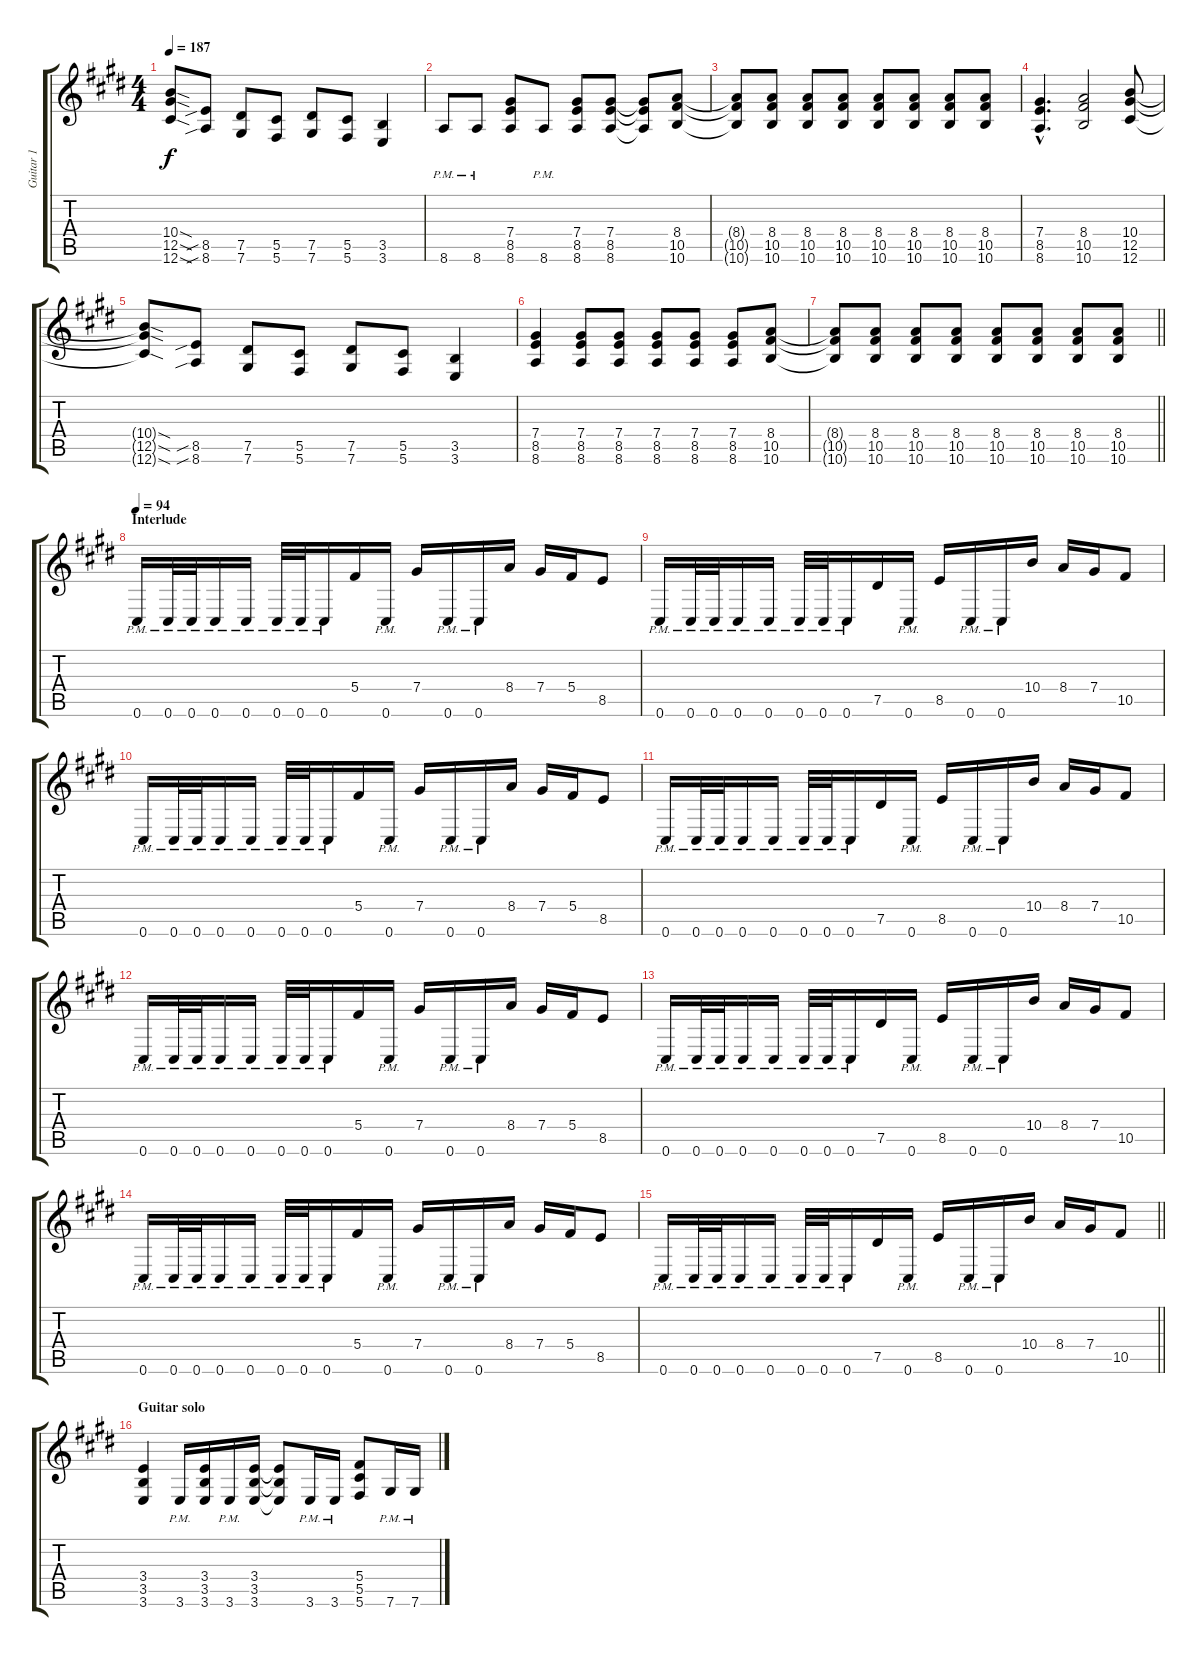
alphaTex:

\track ("Guitar 1" "Guitar 1") {instrument overdrivenguitar}
\staff {score tabs}
\tuning (Eb4 Bb3 Gb3 Db3 Ab2 Db2) {hide}
\ts (4 4)
\tempo 187
\clef g2
\ks e
(10.4{sod t} 12.5{sod t} 12.6{sod t}).8{dy f} (8.5{sib} 8.6{sib}).8 (7.5 7.6).8 (5.5 5.6).8 (7.5 7.6).8 (5.5 5.6).8 (3.5 3.6).4 |
8.6{pm}.8 8.6{pm}.8 (7.4 8.5 8.6).8 8.6{pm}.8 (7.4 8.5 8.6).8 (7.4 8.5 8.6).8 (7.4{t} 8.5{t} 8.6{t}).8 (8.4 10.5 10.6).8 |
(8.4{t} 10.5{t} 10.6{t}).8 (8.4 10.5 10.6).8 (8.4 10.5 10.6).8 (8.4 10.5 10.6).8 (8.4 10.5 10.6).8 (8.4 10.5 10.6).8 (8.4 10.5 10.6).8 (8.4 10.5 10.6).8 |
(7.4{hac} 8.5{hac} 8.6{hac}).4{d} (8.4 10.5 10.6).2 (10.4 12.5 12.6).8 |
(10.4{sod t} 12.5{sod t} 12.6{sod t}).8 (8.5{sib} 8.6{sib}).8 (7.5 7.6).8 (5.5 5.6).8 (7.5 7.6).8 (5.5 5.6).8 (3.5 3.6).4 |
(7.4 8.5 8.6).4 (7.4 8.5 8.6).8 (7.4 8.5 8.6).8 (7.4 8.5 8.6).8 (7.4 8.5 8.6).8 (7.4 8.5 8.6).8 (8.4 10.5 10.6).8 |
\barLineRight lightlight
(8.4{t} 10.5{t} 10.6{t}).8 (8.4 10.5 10.6).8 (8.4 10.5 10.6).8 (8.4 10.5 10.6).8 (8.4 10.5 10.6).8 (8.4 10.5 10.6).8 (8.4 10.5 10.6).8 (8.4 10.5 10.6).8 |
\section ("" "Interlude")
\tempo 94
0.6{pm}.16 0.6{pm}.32 0.6{pm}.32 0.6{pm}.16 0.6{pm}.16 0.6{pm}.32 0.6{pm}.32 0.6{pm}.16 5.4.16 0.6{pm}.16 7.4.16 0.6{pm}.16 0.6{pm}.16 8.4.16 7.4.16 5.4.16 8.5.8 |
0.6{pm}.16 0.6{pm}.32 0.6{pm}.32 0.6{pm}.16 0.6{pm}.16 0.6{pm}.32 0.6{pm}.32 0.6{pm}.16 7.5.16 0.6{pm}.16 8.5.16 0.6{pm}.16 0.6{pm}.16 10.4.16 8.4.16 7.4.16 10.5.8 |
0.6{pm}.16 0.6{pm}.32 0.6{pm}.32 0.6{pm}.16 0.6{pm}.16 0.6{pm}.32 0.6{pm}.32 0.6{pm}.16 5.4.16 0.6{pm}.16 7.4.16 0.6{pm}.16 0.6{pm}.16 8.4.16 7.4.16 5.4.16 8.5.8 |
0.6{pm}.16 0.6{pm}.32 0.6{pm}.32 0.6{pm}.16 0.6{pm}.16 0.6{pm}.32 0.6{pm}.32 0.6{pm}.16 7.5.16 0.6{pm}.16 8.5.16 0.6{pm}.16 0.6{pm}.16 10.4.16 8.4.16 7.4.16 10.5.8 |
0.6{pm}.16 0.6{pm}.32 0.6{pm}.32 0.6{pm}.16 0.6{pm}.16 0.6{pm}.32 0.6{pm}.32 0.6{pm}.16 5.4.16 0.6{pm}.16 7.4.16 0.6{pm}.16 0.6{pm}.16 8.4.16 7.4.16 5.4.16 8.5.8 |
0.6{pm}.16 0.6{pm}.32 0.6{pm}.32 0.6{pm}.16 0.6{pm}.16 0.6{pm}.32 0.6{pm}.32 0.6{pm}.16 7.5.16 0.6{pm}.16 8.5.16 0.6{pm}.16 0.6{pm}.16 10.4.16 8.4.16 7.4.16 10.5.8 |
0.6{pm}.16 0.6{pm}.32 0.6{pm}.32 0.6{pm}.16 0.6{pm}.16 0.6{pm}.32 0.6{pm}.32 0.6{pm}.16 5.4.16 0.6{pm}.16 7.4.16 0.6{pm}.16 0.6{pm}.16 8.4.16 7.4.16 5.4.16 8.5.8 |
\barLineRight lightlight
0.6{pm}.16 0.6{pm}.32 0.6{pm}.32 0.6{pm}.16 0.6{pm}.16 0.6{pm}.32 0.6{pm}.32 0.6{pm}.16 7.5.16 0.6{pm}.16 8.5.16 0.6{pm}.16 0.6{pm}.16 10.4.16 8.4.16 7.4.16 10.5.8 |
\section ("" "Guitar solo")
(3.4 3.5 3.6).4 3.6{pm}.16 (3.4 3.5 3.6).16 3.6{pm}.16 (3.4 3.5 3.6).16 (3.4{t} 3.5{t} 3.6{t}).8 3.6{pm}.16 3.6{pm}.16 (5.4 5.5 5.6).8 7.6{pm}.16 7.6{pm}.16
